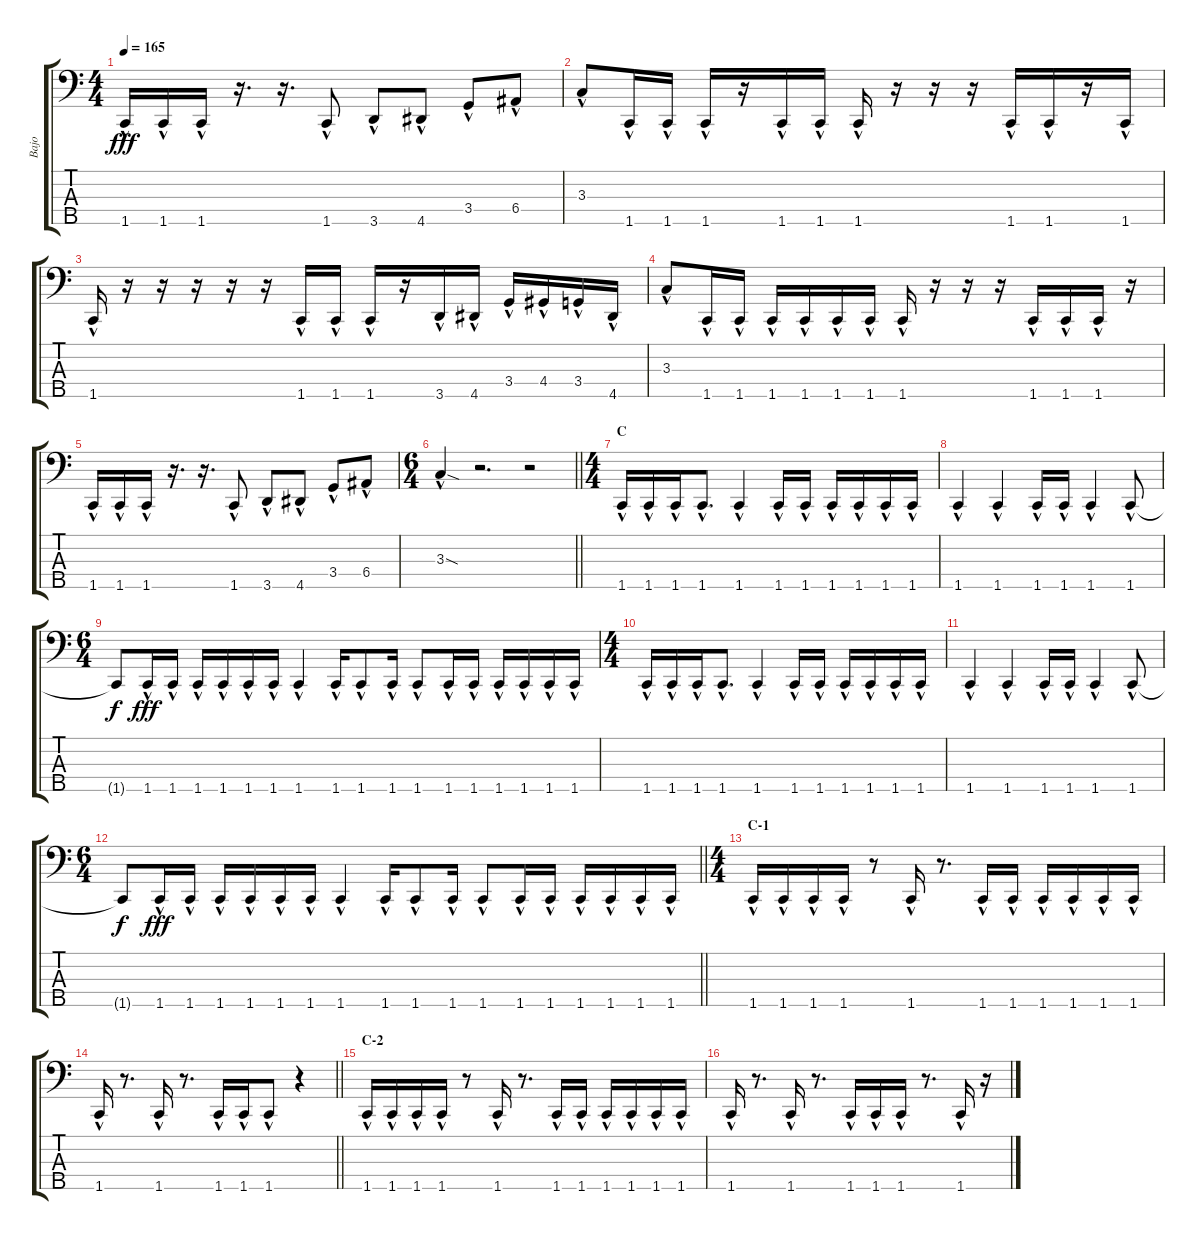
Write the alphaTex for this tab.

\track ("Bajo" "Bajo") {instrument electricbassfinger}
\staff {score tabs}
\tuning (G2 D2 A1 E1 B0) {hide}
\ts (4 4)
\tempo 165
\clef f4
\ks c
1.5{hac}.16{dy fff} 1.5{hac}.16 1.5{hac}.16 r.16{d} r.16{d} 1.5{hac}.8 3.5{hac}.8 4.5{hac}.8 3.4{hac}.8 6.4{hac}.8 |
3.3{hac}.8 1.5{hac}.16 1.5{hac}.16 1.5{hac}.16 r.16 1.5{hac}.16 1.5{hac}.16 1.5{hac}.16 r.16 r.16 r.16 1.5{hac}.16 1.5{hac}.16 r.16 1.5{hac}.16 |
1.5{hac}.16 r.16 r.16 r.16 r.16 r.16 1.5{hac}.16 1.5{hac}.16 1.5{hac}.16 r.16 3.5{hac}.16 4.5{hac}.16 3.4{hac}.16 4.4{hac}.16 3.4{hac}.16 4.5{hac}.16 |
3.3{hac}.8 1.5{hac}.16 1.5{hac}.16 1.5{hac}.16 1.5{hac}.16 1.5{hac}.16 1.5{hac}.16 1.5{hac}.16 r.16 r.16 r.16 1.5{hac}.16 1.5{hac}.16 1.5{hac}.16 r.16 |
1.5{hac}.16 1.5{hac}.16 1.5{hac}.16 r.16{d} r.16{d} 1.5{hac}.8 3.5{hac}.8 4.5{hac}.8 3.4{hac}.8 6.4{hac}.8 |
\ts (6 4)
\barLineRight lightlight
3.3{sod hac}.4 r.2{d} r.2 |
\ts (4 4)
\section ("" "C")
1.5{hac}.16 1.5{hac}.16 1.5{hac}.16 1.5{hac}.8{d} 1.5{hac}.4 1.5{hac}.16 1.5{hac}.16 1.5{hac}.16 1.5{hac}.16 1.5{hac}.16 1.5{hac}.16 |
1.5{hac}.4 1.5{hac}.4 1.5{hac}.16 1.5{hac}.16 1.5{hac}.4 1.5{hac}.8 |
\ts (6 4)
1.5{t}.8{dy f} 1.5{hac}.16{dy fff} 1.5{hac}.16 1.5{hac}.16 1.5{hac}.16 1.5{hac}.16 1.5{hac}.16 1.5{hac}.4 1.5{hac}.16 1.5{hac}.8 1.5{hac}.16 1.5{hac}.8 1.5{hac}.16 1.5{hac}.16 1.5{hac}.16 1.5{hac}.16 1.5{hac}.16 1.5{hac}.16 |
\ts (4 4)
1.5{hac}.16 1.5{hac}.16 1.5{hac}.16 1.5{hac}.8{d} 1.5{hac}.4 1.5{hac}.16 1.5{hac}.16 1.5{hac}.16 1.5{hac}.16 1.5{hac}.16 1.5{hac}.16 |
1.5{hac}.4 1.5{hac}.4 1.5{hac}.16 1.5{hac}.16 1.5{hac}.4 1.5{hac}.8 |
\ts (6 4)
\barLineRight lightlight
1.5{t}.8{dy f} 1.5{hac}.16{dy fff} 1.5{hac}.16 1.5{hac}.16 1.5{hac}.16 1.5{hac}.16 1.5{hac}.16 1.5{hac}.4 1.5{hac}.16 1.5{hac}.8 1.5{hac}.16 1.5{hac}.8 1.5{hac}.16 1.5{hac}.16 1.5{hac}.16 1.5{hac}.16 1.5{hac}.16 1.5{hac}.16 |
\ts (4 4)
\section ("" "C-1")
1.5{hac}.16 1.5{hac}.16 1.5{hac}.16 1.5{hac}.16 r.8 1.5{hac}.16 r.8{d} 1.5{hac}.16 1.5{hac}.16 1.5{hac}.16 1.5{hac}.16 1.5{hac}.16 1.5{hac}.16 |
\barLineRight lightlight
1.5{hac}.16 r.8{d} 1.5{hac}.16 r.8{d} 1.5{hac}.16 1.5{hac}.16 1.5{hac}.8 r.4 |
\section ("" "C-2")
1.5{hac}.16 1.5{hac}.16 1.5{hac}.16 1.5{hac}.16 r.8 1.5{hac}.16 r.8{d} 1.5{hac}.16 1.5{hac}.16 1.5{hac}.16 1.5{hac}.16 1.5{hac}.16 1.5{hac}.16 |
1.5{hac}.16 r.8{d} 1.5{hac}.16 r.8{d} 1.5{hac}.16 1.5{hac}.16 1.5{hac}.16 r.8{d} 1.5{hac}.16 r.16
